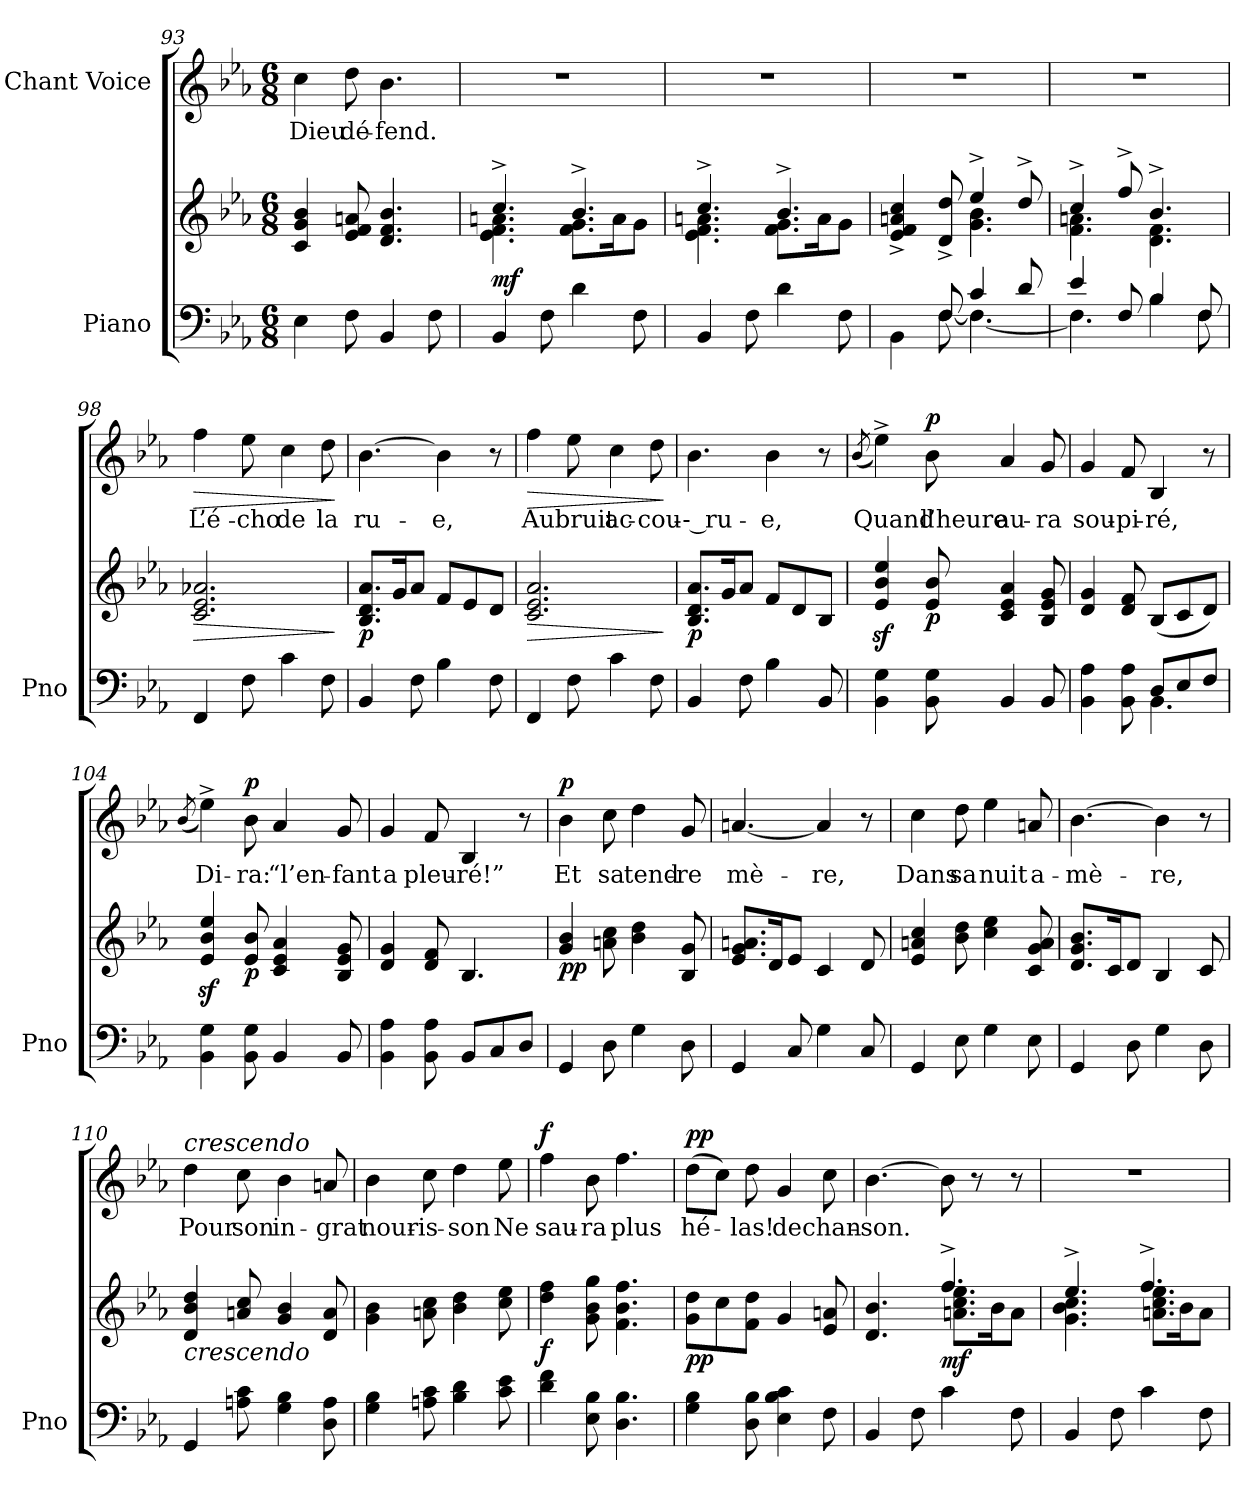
**kern	**kern	**dynam	**kern	**text	**dynam
*part2	*part2	*part2	*part1	*part1	*part1
*staff3	*staff2	*staff2/3	*staff1	*staff1	*staff1
*I"Piano	*	*	*I"Chant Voice	*	*
*I'Pno	*	*	*	*	*
*clefF4	*clefG2	*	*clefG2	*	*
*k[b-e-a-]	*k[b-e-a-]	*	*k[b-e-a-]	*	*
*M6/8	*M6/8	*	*M6/8	*	*
=93	=93	=93	=93	=93	=93
4E-\	4c/ 4g/ 4b-/	.	4cc\	Dieu	.
8F\	8e-/ 8f/ 8an/	.	8dd\	dé-	.
4BB-/	4.d/ 4.f/ 4.b-/	.	4.b-\	-fend.	.
8F\	.	.	.	.	.
=94	=94	=94	=94	=94	=94
*	*^	*	*	*	*
!	!	!	!LO:DY:b	!	!	!
4BB-/	4.cc^/	4.e-\ 4.f\ 4.an\	mf	2.r	.	.
8F\	.	.	.	.	.	.
4d\	4.b-^/	8.f\ 8.g\L	.	.	.	.
.	.	16a\K	.	.	.	.
8F\	.	8g\J	.	.	.	.
=95	=95	=95	=95	=95	=95	=95
4BB-/	4.cc^/	4.e-\ 4.f\ 4.an\	.	2.r	.	.
8F\	.	.	.	.	.	.
4d\	4.b-^/	8.f\ 8.g\L	.	.	.	.
.	.	16a\K	.	.	.	.
8F\	.	8g\J	.	.	.	.
=96	=96	=96	=96	=96	=96	=96
*^	*	*	*	*	*	*
4BB-\	4ryy	4e-/^> 4f/^> 4an/^> 4cc/^>	4ryy	.	2.r	.	.
8F/	[8F\	8d/^> 8dd/^>	8ryy	.	.	.	.
4c/	4.F\_	4ee-^/	4.g\ 4.b-\	.	.	.	.
8d/	.	8dd^/	.	.	.	.	.
=97	=97	=97	=97	=97	=97	=97	=97
4e-/	4.F\]	4cc^/	4.f\ 4.an\	.	2.r	.	.
8F/	.	8ff^/	.	.	.	.	.
4B-/	4B-\	4.b-^/	4.d\ 4.f\	.	.	.	.
8F/	8F\	.	.	.	.	.	.
*	*	*v	*v	*	*	*	*
=98	=98	=98	=98	=98	=98	=98
!	!	!	!LO:HP:b	!	!	!LO:HP:b
*v	*v	*	*	*	*	*
4FF/	2.c/ 2.e-/ 2.a-X/	>	4ff\	L’é-	>
8F\	.	.	8ee-\	-cho	.
4c\	.	.	4cc\	de	.
8F\	.	.	8dd\	la	.
.	.	]	.	.	]
=99	=99	=99	=99	=99	=99
!	!	!LO:DY:b	!	!	!
4BB-/	8.B-/ 8.d/ 8.a-/L	p	[4.b-\	ru-	.
.	16g/K	.	.	.	.
8F\	8a-/J	.	.	.	.
4B-\	8f/L	.	4b-\]	-e,	.
.	8e-/	.	.	.	.
8F\	8d/J	.	8r	.	.
=100	=100	=100	=100	=100	=100
!	!	!LO:HP:b	!	!	!LO:HP:b
4FF/	2.c/ 2.e-/ 2.a-/	>	4ff\	Au	>
8F\	.	.	8ee-\	bruit	.
4c\	.	.	4cc\	ac-	.
8F\	.	.	8dd\	-cou-	.
.	.	]	.	.	]
=101	=101	=101	=101	=101	=101
!	!	!LO:DY:b	!	!	!
4BB-/	8.B-/ 8.d/ 8.a-/L	p	4.b-\	-- ru-	.
.	16g/K	.	.	.	.
8F\	8a-/J	.	.	.	.
4B-\	8f/L	.	4b-\	-e,	.
.	8d/	.	.	.	.
8BB-/	8B-/J	.	8r	.	.
=102	=102	=102	=102	=102	=102
.	.	.	(8qb-/	.	.
!	!	!LO:DY:b	!	!	!
4BB-\ 4G\	4e-/z< 4b-/z< 4ee-/z<	other-dynamics	4ee-^\)	Quand	.
!	!	!LO:DY:b	!	!	!LO:DY:a
8BB-\ 8G\	8e-/ 8b-/	p	8b-\	l’heure	p
4BB-/	4c/ 4e-/ 4a-/	.	4a-/	au-	.
8BB-/	8B-/ 8e-/ 8g/	.	8g/	-ra	.
=103	=103	=103	=103	=103	=103
*^	*	*	*	*	*
4BB-\ 4A-\	4ryy	4d/ 4g/	.	4g/	sou-	.
8BB-\ 8A-\	8ryy	8d/ 8f/	.	8f/	-pi-	.
8D/L	4.BB-\	(8B-/L	.	4B-/	-ré,	.
8E-/	.	8c/	.	.	.	.
8F/J	.	8d/J)	.	8r	.	.
*v	*v	*	*	*	*	*
=104	=104	=104	=104	=104	=104
.	.	.	(8qb-/	.	.
!	!	!LO:DY:b	!	!	!
4BB-\ 4G\	4e-/z< 4b-/z< 4ee-/z<	other-dynamics	4ee-^\)	Di-	.
!	!	!LO:DY:b	!	!	!LO:DY:a
8BB-\ 8G\	8e-/ 8b-/	p	8b-\	-ra:	p
4BB-/	4c/ 4e-/ 4a-/	.	4a-/	“l’en-	.
8BB-/	8B-/ 8e-/ 8g/	.	8g/	-fant	.
=105	=105	=105	=105	=105	=105
4BB-\ 4A-\	4d/ 4g/	.	4g/	a	.
8BB-\ 8A-\	8d/ 8f/	.	8f/	pleu-	.
8BB-/L	4.B-/	.	4B-/	-ré!”	.
8C/	.	.	.	.	.
8D/J	.	.	8r	.	.
=106	=106	=106	=106	=106	=106
!	!	!LO:DY:b	!	!	!LO:DY:a
4GG/	4g/ 4b-/	pp	4b-\	Et	p
8D\	8an\ 8cc\	.	8cc\	sa	.
4G\	4b-\ 4dd\	.	4dd\	tend-	.
8D\	8B-/ 8g/	.	8g/	-re	.
=107	=107	=107	=107	=107	=107
4GG/	8.e-/ 8.g/ 8.an/L	.	[4.an/	mè-	.
.	16d/K	.	.	.	.
8C/	8e-/J	.	.	.	.
4G\	4c/	.	4a/]	-re,	.
8C/	8d/	.	8r	.	.
=108	=108	=108	=108	=108	=108
4GG/	4e-/ 4an/ 4cc/	.	4cc\	Dans	.
8E-\	8b-\ 8dd\	.	8dd\	sa	.
4G\	4cc\ 4ee-\	.	4ee-\	nuit	.
8E-\	8c/ 8g/ 8a/	.	8an/	a-	.
=109	=109	=109	=109	=109	=109
4GG/	8.d/ 8.g/ 8.b-/L	.	[4.b-\	-mè-	.
.	16c/K	.	.	.	.
8D\	8d/J	.	.	.	.
4G\	4B-/	.	4b-\]	-re,	.
8D\	8c/	.	8r	.	.
=110	=110	=110	=110	=110	=110
!	!	!	!LO:TX:a:i:t=crescendo	!	!
!	!LO:TX:b:i:t=crescendo	!	!	!	!
4GG/	4d/ 4b-/ 4dd/	.	4dd\	Pour	.
8An\ 8c\	8an/ 8cc/	.	8cc\	son	.
4G\ 4B-\	4g/ 4b-/	.	4b-\	in-	.
8D\ 8A\	8d/ 8a/	.	8an/	-grat	.
=111	=111	=111	=111	=111	=111
4G\ 4B-\	4g\ 4b-\	.	4b-\	nour-	.
8An\ 8c\	8an\ 8cc\	.	8cc\	-is-	.
4B-\ 4d\	4b-\ 4dd\	.	4dd\	-son	.
8c\ 8e-\	8cc\ 8ee-\	.	8ee-\	Ne	.
=112	=112	=112	=112	=112	=112
!	!	!LO:DY:b	!	!	!LO:DY:a
4d\ 4f\	4dd\ 4ff\	f	4ff\	sau-	f
8E-\ 8B-\	8g\ 8b-\ 8gg\	.	8b-\	-ra	.
4.D\ 4.B-\	4.f\ 4.b-\ 4.ff\	.	4.ff\	plus	.
=113	=113	=113	=113	=113	=113
!	!	!LO:DY:b	!	!	!LO:DY:a
4G\ 4B-\	8g\ 8dd\L	pp	(8dd\L	hé-	pp
.	8cc\	.	8cc\J)	.	.
8D\ 8B-\	8f\ 8dd\J	.	8dd\	-las!	.
4E-\ 4B-\ 4c\	4g/	.	4g/	de	.
8F\	8e-/ 8an/	.	8cc\	chan-	.
=114	=114	=114	=114	=114	=114
*	*^	*	*	*	*
4BB-/	4.d/ 4.b-/	4ryy	.	[4.b-\	-son.	.
8F\	.	8ryy	.	.	.	.
!	!	!	!LO:DY:b	!	!	!
4c\	4.ff^/	8.an\ 8.cc\ 8.ee-\L	mf	8b-\]	.	.
.	.	.	.	8r	.	.
.	.	16b-\K	.	.	.	.
8F\	.	8a\J	.	8r	.	.
=115	=115	=115	=115	=115	=115	=115
4BB-/	4.ee-^/	4.g\ 4.b-\ 4.cc\	.	2.r	.	.
8F\	.	.	.	.	.	.
4c\	4.ff^/	8.an\ 8.cc\ 8.ee-\L	.	.	.	.
.	.	16b-\K	.	.	.	.
8F\	.	8a\J	.	.	.	.
*	*v	*v	*	*	*	*
=	=	=	=	=	=
*-	*-	*-	*-	*-	*-
